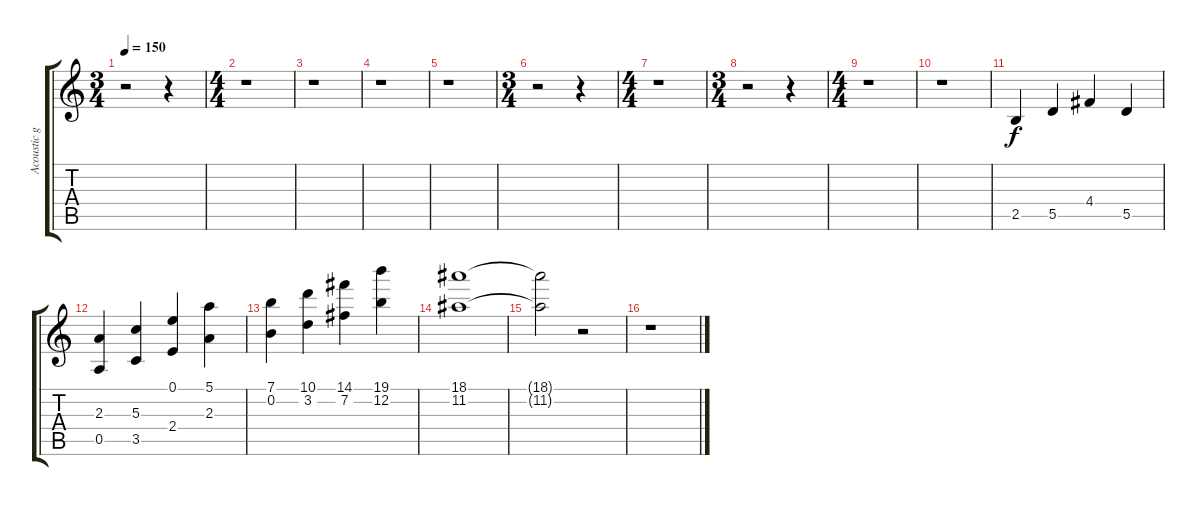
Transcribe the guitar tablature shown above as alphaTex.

\track ("Acoustic guit" "Acoustic g") {instrument acousticguitarnylon}
\staff {score tabs}
\tuning (E4 B3 G3 D3 A2 E2) {hide}
\ts (3 4)
\tempo 150
\clef g2
\ks c
r.2{dy f} r.4 |
\ts (4 4)
r.1 |
r.1 |
r.1 |
r.1 |
\ts (3 4)
r.2 r.4 |
\ts (4 4)
r.1 |
\ts (3 4)
r.2 r.4 |
\ts (4 4)
r.1 |
r.1 |
2.5.4 5.5.4 4.4.4 5.5.4 |
(2.3 0.5).4 (5.3 3.5).4 (0.1 2.4).4 (5.1 2.3).4 |
(7.1 0.2).4 (10.1 3.2).4 (14.1 7.2).4 (19.1 12.2).4 |
(18.1 11.2).1 |
(18.1{t} 11.2{t}).2 r.2 |
r.1
